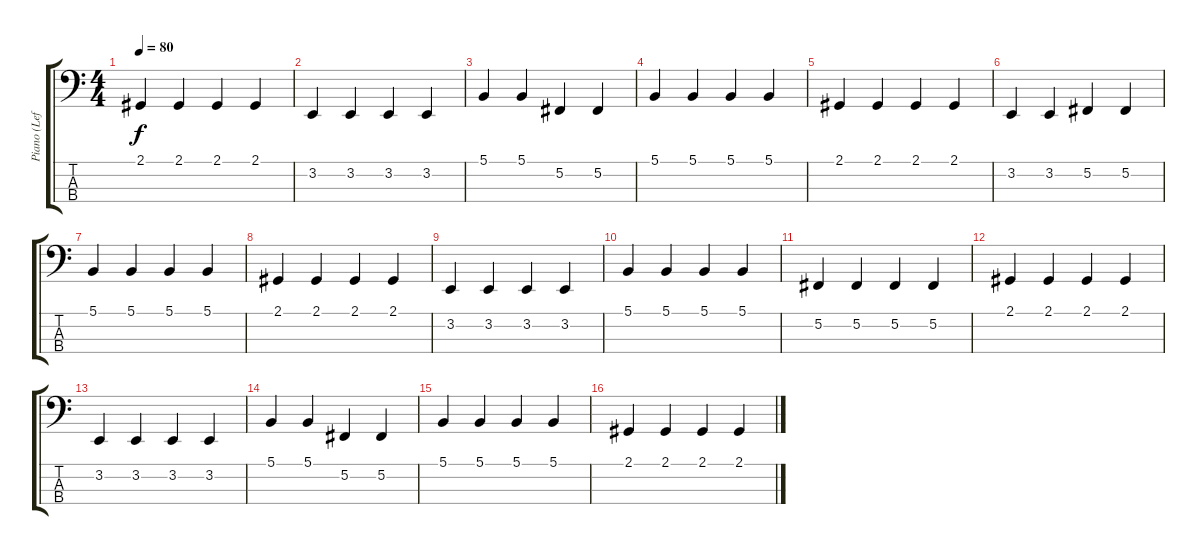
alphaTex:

\track ("Piano (Left Hand)" "Piano (Lef") {instrument acousticgrandpiano}
\staff {score tabs}
\tuning (Gb2 Db2 Ab1 Eb1) {hide}
\ts (4 4)
\tempo 80
\clef f4
\ks c
2.1.4{dy f} 2.1.4 2.1.4 2.1.4 |
3.2.4 3.2.4 3.2.4 3.2.4 |
5.1.4 5.1.4 5.2.4 5.2.4 |
5.1.4 5.1.4 5.1.4 5.1.4 |
2.1.4 2.1.4 2.1.4 2.1.4 |
3.2.4 3.2.4 5.2.4 5.2.4 |
5.1.4 5.1.4 5.1.4 5.1.4 |
2.1.4 2.1.4 2.1.4 2.1.4 |
3.2.4 3.2.4 3.2.4 3.2.4 |
5.1.4 5.1.4 5.1.4 5.1.4 |
5.2.4 5.2.4 5.2.4 5.2.4 |
2.1.4 2.1.4 2.1.4 2.1.4 |
3.2.4 3.2.4 3.2.4 3.2.4 |
5.1.4 5.1.4 5.2.4 5.2.4 |
5.1.4 5.1.4 5.1.4 5.1.4 |
2.1.4 2.1.4 2.1.4 2.1.4
